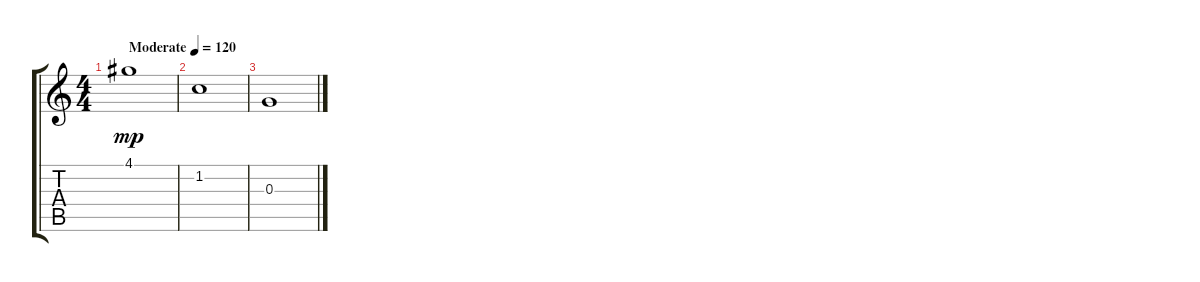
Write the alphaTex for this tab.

\track "" {instrument acousticguitarsteel}
\staff {score tabs}
\tuning (E4 B3 G3 D3 A2 E2) {hide}
\ts (4 4)
\tempo (120 "Moderate")
\clef g2
\ks c
4.1.1{dy mp instrument acousticguitarsteel} |
1.2.1 |
0.3.1
